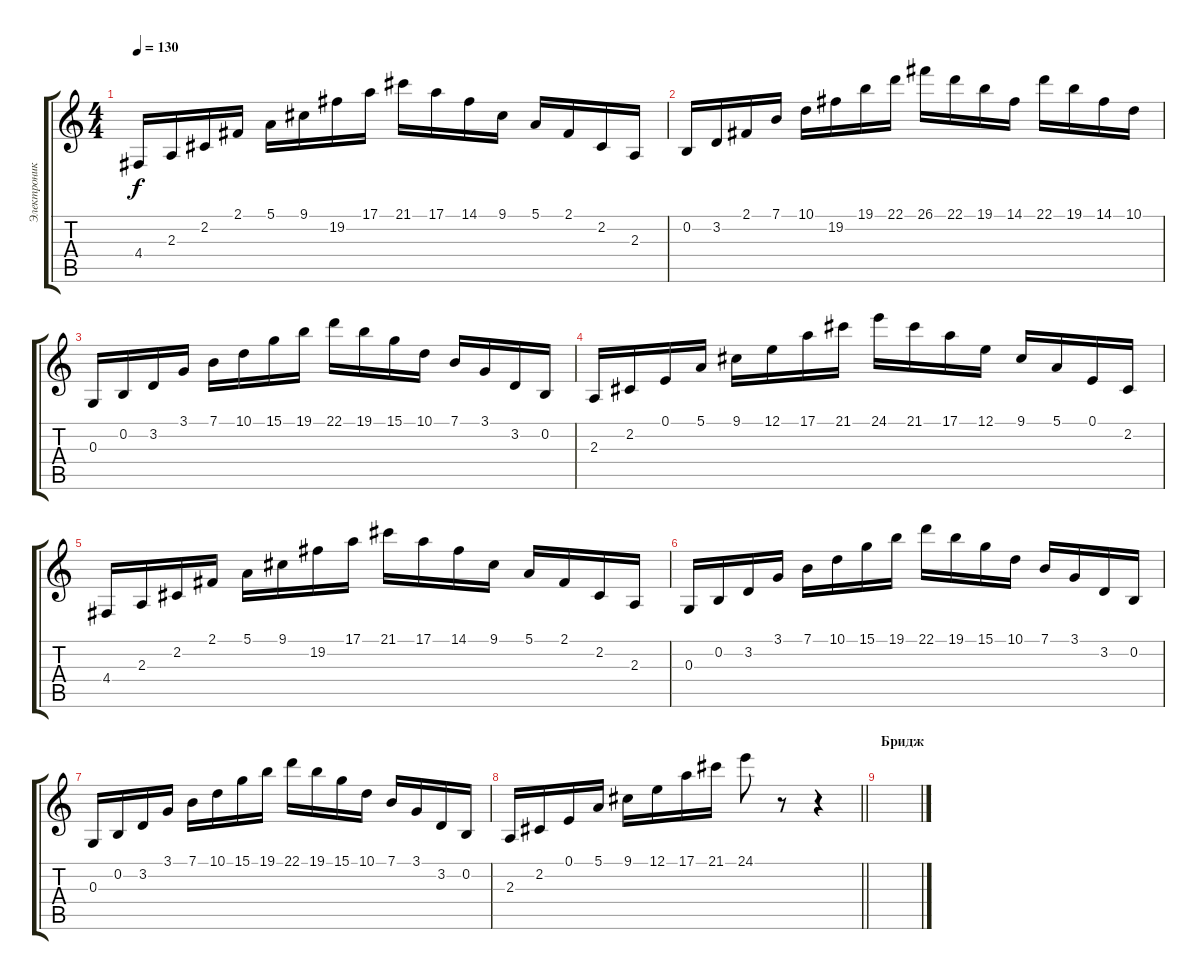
\track ("Электроника" "Электроник") {instrument harpsichord}
\staff {score tabs}
\tuning (E4 B3 G3 D3 A2 E2) {hide}
\ts (4 4)
\tempo 130
\clef g2
\ks c
4.4.16{dy f} 2.3.16 2.2.16 2.1.16 5.1.16 9.1.16 19.2.16 17.1.16 21.1.16 17.1.16 14.1.16 9.1.16 5.1.16 2.1.16 2.2.16 2.3.16 |
0.2.16 3.2.16 2.1.16 7.1.16 10.1.16 19.2.16 19.1.16 22.1.16 26.1.16 22.1.16 19.1.16 14.1.16 22.1.16 19.1.16 14.1.16 10.1.16 |
0.3.16 0.2.16 3.2.16 3.1.16 7.1.16 10.1.16 15.1.16 19.1.16 22.1.16 19.1.16 15.1.16 10.1.16 7.1.16 3.1.16 3.2.16 0.2.16 |
2.3.16 2.2.16 0.1.16 5.1.16 9.1.16 12.1.16 17.1.16 21.1.16 24.1.16 21.1.16 17.1.16 12.1.16 9.1.16 5.1.16 0.1.16 2.2.16 |
4.4.16 2.3.16 2.2.16 2.1.16 5.1.16 9.1.16 19.2.16 17.1.16 21.1.16 17.1.16 14.1.16 9.1.16 5.1.16 2.1.16 2.2.16 2.3.16 |
0.3.16 0.2.16 3.2.16 3.1.16 7.1.16 10.1.16 15.1.16 19.1.16 22.1.16 19.1.16 15.1.16 10.1.16 7.1.16 3.1.16 3.2.16 0.2.16 |
0.3.16 0.2.16 3.2.16 3.1.16 7.1.16 10.1.16 15.1.16 19.1.16 22.1.16 19.1.16 15.1.16 10.1.16 7.1.16 3.1.16 3.2.16 0.2.16 |
\barLineRight lightlight
2.3.16 2.2.16 0.1.16 5.1.16 9.1.16 12.1.16 17.1.16 21.1.16 24.1.8 r.8 r.4 |
\section ("" "Бридж")
